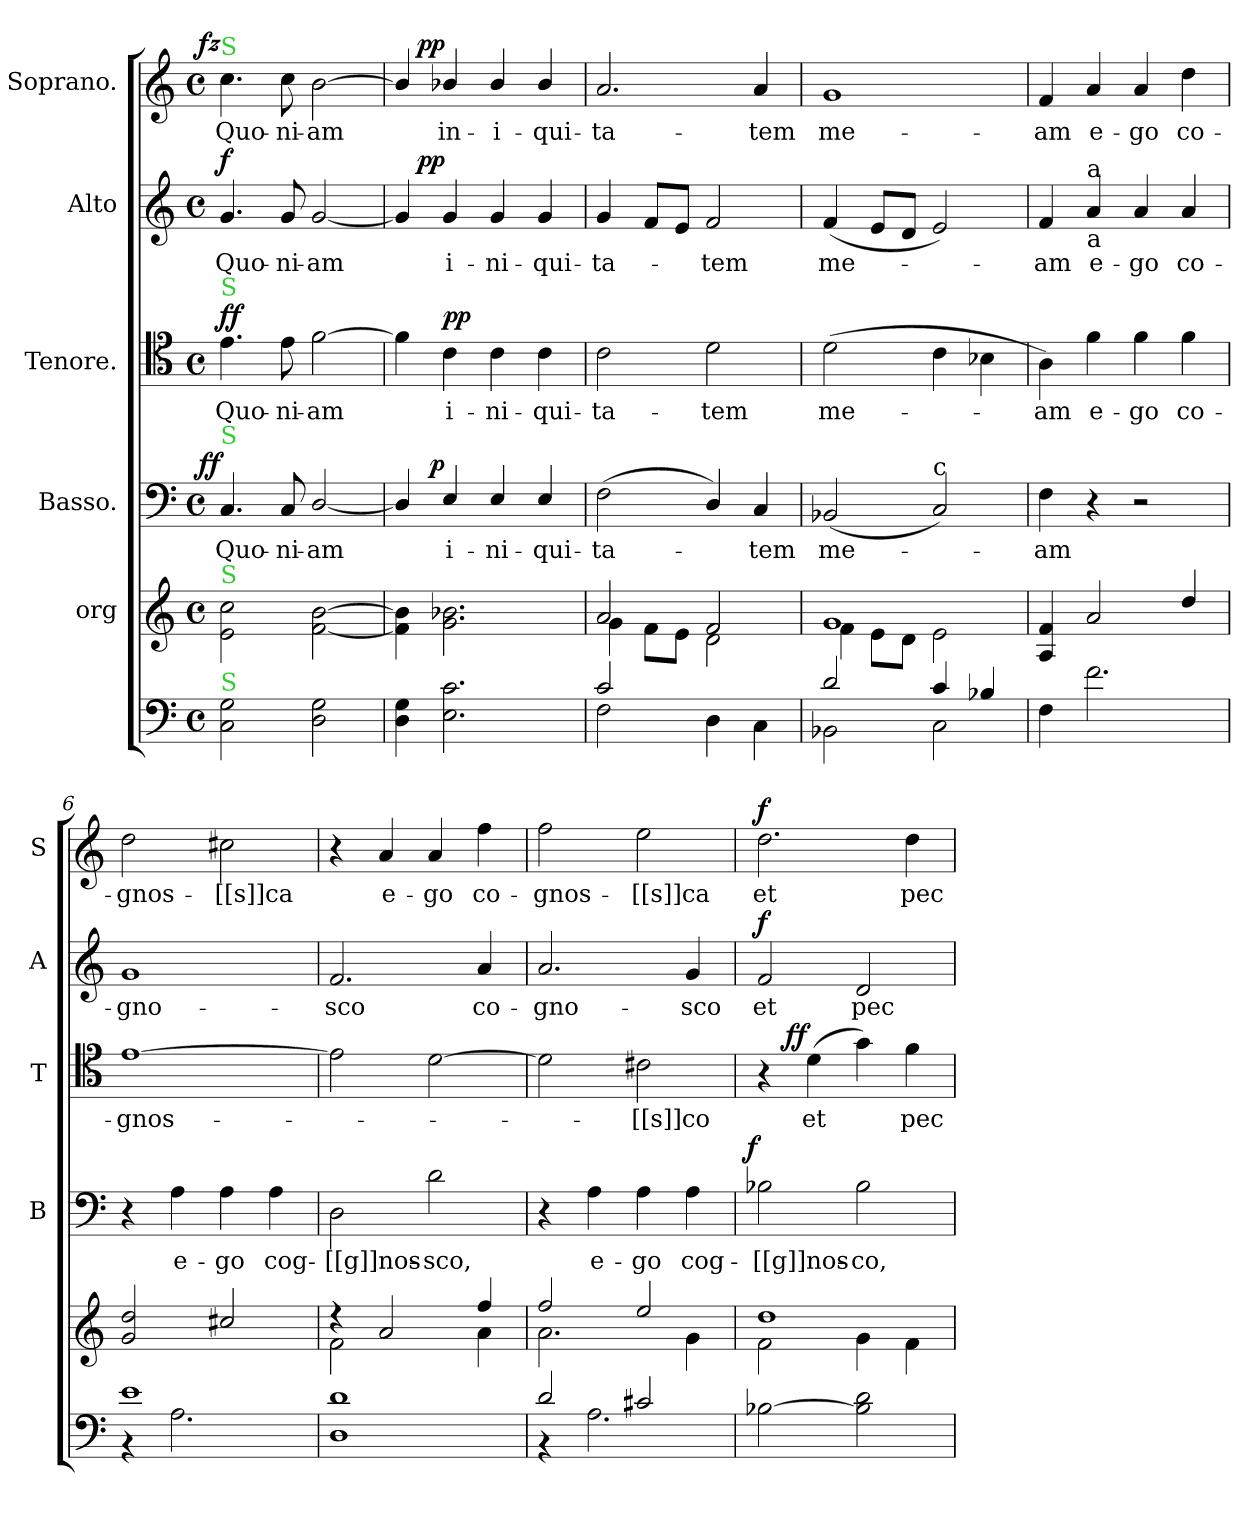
**kern	**kern	**kern	**text	**dynam	**kern	**text	**dynam	**kern	**text	**dynam	**kern	**text	**dynam
*part6	*part5	*part4	*part4	*part4	*part3	*part3	*part3	*part2	*part2	*part2	*part1	*part1	*part1
*staff6	*staff5	*staff4	*staff4	*staff4	*staff3	*staff3	*staff3	*staff2	*staff2	*staff2	*staff1	*staff1	*staff1
*	*I"org	*I"Basso.	*	*	*I"Tenore.	*	*	*I"Alto	*	*	*I"Soprano.	*	*
*	*	*I'B	*	*	*I'T	*	*	*I'A	*	*	*I'S	*	*
*clefF4	*clefG2	*clefF4	*	*	*clefC4	*	*	*clefG2	*	*	*clefG2	*	*
*k[]	*k[]	*k[]	*	*	*k[]	*	*	*k[]	*	*	*k[]	*	*
*M4/4	*M4/4	*M4/4	*	*	*M4/4	*	*	*M4/4	*	*	*M4/4	*	*
*met(c)	*met(c)	*met(c)	*	*	*met(c)	*	*	*met(c)	*	*	*met(c)	*	*
=1	=1	=1	=1	=1	=1	=1	=1	=1	=1	=1	=1	=1	=1
!	!	!	!	!	!	!	!	!	!	!	!LO:TX:a:color=limegreen:t=S	!	!
!	!	!	!	!	!LO:TX:a:color=limegreen:t=S	!	!	!	!	!	!	!	!
!	!	!LO:TX:a:color=limegreen:t=S	!	!	!	!	!	!	!	!	!	!	!
!	!LO:TX:a:color=limegreen:t=S	!	!	!	!	!	!	!	!	!	!	!	!
!LO:TX:a:color=limegreen:t=S	!	!	!	!	!	!	!	!	!	!	!	!	!
!	!	!	!	!LO:DY:a:rj	!	!	!LO:DY:a	!	!	!LO:DY:a	!	!	!LO:DY:a:rj
2C\ 2G\	2e\ 2cc\	4.C/	Quo-	ff	4.e\	Quo-	ff	4.g/	Quo-	f	4.cc\	Quo-	fz
.	.	8C/	-ni-	.	8e\	-ni-	.	8g/	-ni-	.	8cc\	-ni-	.
2D\ 2G\	[2f\ [2b\	[2D/	-am	.	[2f\	-am	.	[2g/	-am	.	[2b\	-am	.
=2	=2	=2	=2	=2	=2	=2	=2	=2	=2	=2	=2	=2	=2
4D\ 4G\	4f]\ 4b]\	4D/]	.	.	4f\]	.	.	4g/]	.	.	4b/]	.	.
!	!	!	!	!LO:DY:a:rj	!	!	!LO:DY:a	!	!	!LO:DY:b:rj	!	!	!LO:DY:a:rj
2.E\ 2.c\	2.g\ 2.b-X\	4E/	i-	p	4c\	i-	pp	4g/	i-	pp	4b-X/	in-	pp
.	.	4E/	-ni-	.	4c\	-ni-	.	4g/	-ni-	.	4b-/	-i-	.
.	.	4E/	-qui-	.	4c\	-qui-	.	4g/	-qui-	.	4b-/	-qui-	.
=3	=3	=3	=3	=3	=3	=3	=3	=3	=3	=3	=3	=3	=3
*^	*^	*	*	*	*	*	*	*	*	*	*	*	*
2c/	2F\	2a/	4g\	(2F\	-ta-	.	2c\	-ta-	.	4g/	-ta-	.	2.a/	-ta-	.
.	.	.	8f\L	.	.	.	.	.	.	8f/L	.	.	.	.	.
.	.	.	8e\J	.	.	.	.	.	.	8e/J	.	.	.	.	.
2ryy	4D\	2f/	2d\	4D/)	.	.	2d\	-tem	.	2f/	-tem	.	.	.	.
.	4C\	.	.	4C/	-tem	.	.	.	.	.	.	.	4a/	-tem	.
=4	=4	=4	=4	=4	=4	=4	=4	=4	=4	=4	=4	=4	=4	=4	=4
2d/	2BB-X\	1g/	4f\	(2BB-X/	me-	.	(2d\	me-	.	(4f/	me-	.	1g/	me-	.
.	.	.	8e\L	.	.	.	.	.	.	8e/L	.	.	.	.	.
.	.	.	8d\J	.	.	.	.	.	.	8d/J	.	.	.	.	.
!	!	!	!	!LO:TX:a:t=c	!	!	!	!	!	!	!	!	!	!	!
4c/	2C\	.	2e\	2C/)	.	.	4c\	.	.	2e/)	.	.	.	.	.
4B-X/	.	.	.	.	.	.	4B-X\	.	.	.	.	.	.	.	.
*v	*v	*	*	*	*	*	*	*	*	*	*	*	*	*	*
*	*v	*v	*	*	*	*	*	*	*	*	*	*	*	*
=5	=5	=5	=5	=5	=5	=5	=5	=5	=5	=5	=5	=5	=5
4F\	4A/ 4f/	4F\	-am	.	4A\)	-am	.	4f/	-am	.	4f/	-am	.
!	!	!	!	!	!	!	!	!LO:TX:b:t=a	!	!	!	!	!
!	!	!	!	!	!	!	!	!LO:TX:a:t=a	!	!	!	!	!
2.f\	2a/	4r	.	.	4f\	e-	.	4a/	e-	.	4a/	e-	.
.	.	2r	.	.	4f\	-go	.	4a/	-go	.	4a/	-go	.
.	4dd/	.	.	.	4f\	co-	.	4a/	co-	.	4dd\	co-	.
=6	=6	=6	=6	=6	=6	=6	=6	=6	=6	=6	=6	=6	=6
*^	*	*	*	*	*	*	*	*	*	*	*	*	*
1e/	4r	2g/ 2dd/	4r	.	.	[1e\	-gnos-	.	1g/	-gno-	.	2dd\	-gnos-	.
.	2.A\	.	4A\	e-	.	.	.	.	.	.	.	.	.	.
.	.	2cc#X/	4A\	-go	.	.	.	.	.	.	.	2cc#X\	-[[s]]ca	.
.	.	.	4A\	cog-	.	.	.	.	.	.	.	.	.	.
*v	*v	*	*	*	*	*	*	*	*	*	*	*	*	*
=7	=7	=7	=7	=7	=7	=7	=7	=7	=7	=7	=7	=7	=7
*	*^	*	*	*	*	*	*	*	*	*	*	*	*
!	!	!LO:N:vis=2	!	!	!	!	!	!	!	!	!	!	!	!
1D\ 1d\	4r	2.f\	2D\	-[[g]]nos-	.	2e\]	.	.	2.f/	-sco	.	4r	.	.
.	2a/	.	.	.	.	.	.	.	.	.	.	4a/	e-	.
.	.	.	2d\	-sco,	.	[2d\	.	.	.	.	.	4a/	-go	.
.	4ff/	4a\	.	.	.	.	.	.	4a/	co-	.	4ff\	co-	.
=8	=8	=8	=8	=8	=8	=8	=8	=8	=8	=8	=8	=8	=8	=8
*^	*	*	*	*	*	*	*	*	*	*	*	*	*	*
2d/	4r	2ff/	2.a\	4r	.	.	2d\]	.	.	2.a/	-gno-	.	2ff\	-gnos-	.
.	2.A\	.	.	4A\	e-	.	.	.	.	.	.	.	.	.	.
2c#X/	.	2ee/	.	4A\	-go	.	2c#X\	-[[s]]co	.	.	.	.	2ee\	-[[s]]ca	.
.	.	.	4g\	4A\	cog-	.	.	.	.	4g/	-sco	.	.	.	.
*v	*v	*	*	*	*	*	*	*	*	*	*	*	*	*	*
=9	=9	=9	=9	=9	=9	=9	=9	=9	=9	=9	=9	=9	=9	=9
!	!	!	!	!	!LO:DY:a:rj	!	!	!	!	!	!LO:DY:a	!	!	!LO:DY:a
[2B-X\	1dd/	2f\	2B-X\	-[[g]]nos-	f	4r	.	.	2f/	et	f	2.dd\	et	f
!	!	!	!	!	!	!	!	!LO:DY:a:rj	!	!	!	!	!	!
.	.	.	.	.	.	(4d\	et	ff	.	.	.	.	.	.
2B-]\ 2d\	.	4g\	2B-\	-co,	.	4g\)	.	.	2d/	pec-	.	.	.	.
.	.	4f\	.	.	.	4f\	pec-	.	.	.	.	4dd\	pec-	.
*	*v	*v	*	*	*	*	*	*	*	*	*	*	*	*
=	=	=	=	=	=	=	=	=	=	=	=	=	=
*-	*-	*-	*-	*-	*-	*-	*-	*-	*-	*-	*-	*-	*-
